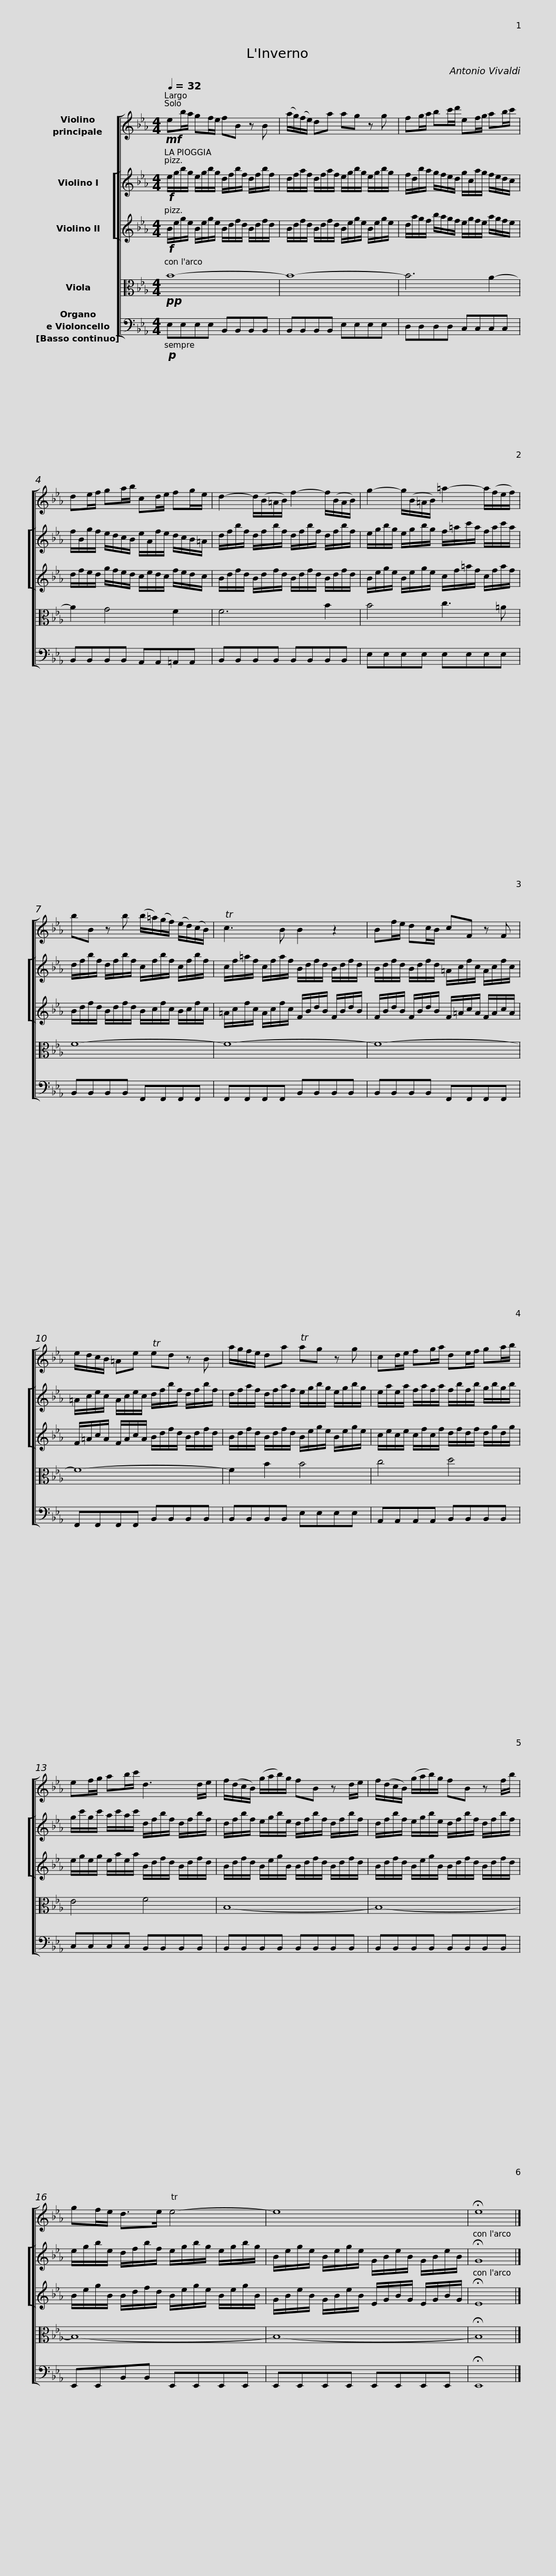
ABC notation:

X:1
%%score [ 1 [ 2 3 ] 4 5 ]
L:1/8
Q:1/4=32
M:4/4
I:linebreak $
K:Eb
V:1 treble
V:2 treble
V:3 treble
V:4 alto
V:5 bass
V:1
!mf! eb/a/ gf/e/ fB z B | (a/g/)(f/e/) da ag z g |$ fg/a/ bc'/d'/ ef/g/ ab/c'/ | de/f/ ga/b/ cd/e/ fg/e/ | d2- d/(B/=A/B/) f2- f/(B/A/B/) |$ %5
 g2- g/(B/=A/B/) =a2- a/(f/e/f/) | bB z b (b/!courtesy!=a/)(g/f/) (e/d/)(c/B/) | Tc3 B B2 z2 |$ Bf/e/ dc/B/ cF z F | e/d/c/B/ =Ae Ted z B | %10
 a/g/f/e/ da Tag z g |$ cd/e/ fg/a/ de/f/ ga/b/ | ef/g/ ab/c'/ d3 d/e/ | f/(d/c/B/) (g/a/b/)g/ fB z d/e/ |$ f/(d/c/B/) (g/a/b/)g/ fB z f/b/ | %15
 gf/e/ d>e Te4- | e8 | !fermata!e8 |] %18
V:2
!f! e/g/b/g/ e/g/b/g/ d/f/b/f/ d/f/b/f/ | d/f/a/f/ d/f/a/f/ e/g/b/g/ e/g/b/g/ |$ f/d/b/a/ g/f/e/d/ g/c/a/g/ f/e/d/c/ | f/B/g/f/ e/d/c/B/ e/A/f/e/ d/c/B/=A/ | d/f/b/f/ d/f/b/f/ d/f/b/f/ d/f/b/f/ |$ %5
 e/g/b/g/ e/g/b/g/ f/=a/c'/a/ f/a/c'/a/ | d/f/b/f/ d/f/b/f/ c/f/b/f/ c/f/b/f/ | c/f/=a/f/ c/f/a/f/ B/d/f/d/ B/d/f/d/ |$ B/d/f/d/ B/d/f/d/ =A/c/f/c/ A/c/f/c/ | =A/c/e/c/ A/c/e/c/ d/f/b/f/ d/f/b/f/ | %10
 d/f/a/f/ d/f/a/f/ e/g/b/g/ e/g/b/g/ |$ e/a/e/a/ f/a/f/a/ f/b/f/b/ g/b/g/b/ | g/c'/g/c'/ a/c'/a/c'/ d/f/b/f/ d/f/b/f/ | d/f/b/f/ e/g/b/e/ d/f/b/f/ d/f/b/f/ |$ d/f/b/f/ e/g/b/e/ d/f/b/f/ d/f/b/f/ | %15
 e/g/b/e/ d/f/b/f/ e/g/b/g/ e/g/b/g/ | B/e/g/e/ B/e/g/e/ G/B/e/B/ G/B/e/B/ | !fermata!G8 |] %18
V:3
!f! B/e/g/e/ B/e/g/e/ B/d/f/d/ B/d/f/d/ | B/d/f/d/ B/d/f/d/ B/e/g/e/ B/e/g/e/ |$ d/a/g/f/ b/a/g/f/ e/g/f/e/ a/g/f/e/ | d/f/e/d/ g/f/e/d/ c/e/d/c/ f/e/d/c/ | B/d/f/d/ B/d/f/d/ B/d/f/d/ B/d/f/d/ |$ %5
 B/e/g/e/ B/e/g/e/ c/f/=a/f/ c/f/a/f/ | B/d/f/d/ B/d/f/d/ B/c/f/c/ B/c/f/c/ | =A/c/f/c/ A/c/f/c/ F/B/d/B/ F/B/d/B/ |$ F/B/d/B/ F/B/d/B/ F/=A/c/A/ F/A/c/A/ | F/=A/c/A/ F/A/c/A/ B/d/f/d/ B/d/f/d/ | %10
 B/d/f/d/ B/d/f/d/ B/e/g/e/ B/e/g/e/ |$ c/e/c/e/ c/f/c/f/ d/f/d/f/ d/g/d/g/ | e/g/e/g/ e/a/e/a/ B/d/f/d/ B/d/f/d/ | B/d/f/d/ B/e/g/B/ B/d/f/d/ B/d/f/d/ |$ B/d/f/d/ B/e/g/B/ B/d/f/d/ B/d/f/d/ | %15
 B/e/g/B/ B/d/f/d/ B/e/g/e/ B/e/g/B/ | G/B/e/B/ G/B/e/B/ E/G/B/G/ E/G/B/G/ | !fermata!E8 |] %18
V:4
!pp! B8- | B8- |$ B6 A2- | A2 G4 F2 | F6 B2 |$ %5
 B4 c3 =A | F8- | F8- |$ F8- | F8- | %10
 F2 B2 B4 |$ c4 d4 | E4 F4 | B,8- |$ B,8- | %15
 B,8- | B,8- | !fermata!B,8 |] %18
V:5
!p! E,E,E,E, B,,B,,B,,B,, | B,,B,,B,,B,, E,E,E,E, |$ D,D,D,D, C,C,C,C, | B,,B,,B,,B,, A,,A,,=A,,A,, | B,,B,,B,,B,, B,,B,,B,,B,, |$ %5
 E,E,E,E, E,E,E,E, | B,,B,,B,,B,, F,,F,,F,,F,, | F,,F,,F,,F,, B,,B,,B,,B,, |$ B,,B,,B,,B,, F,,F,,F,,F,, | F,,F,,F,,F,, B,,B,,B,,B,, | %10
 B,,B,,B,,B,, E,E,E,E, |$ A,,A,,A,,A,, B,,B,,B,,B,, | C,C,C,C, B,,B,,B,,B,, | B,,B,,B,,B,, B,,B,,B,,B,, |$ B,,B,,B,,B,, B,,B,,B,,B,, | %15
 E,,E,,B,,B,, E,,E,,E,,E,, | E,,E,,E,,E,, E,,E,,E,,E,, | !fermata!E,,8 |] %18
